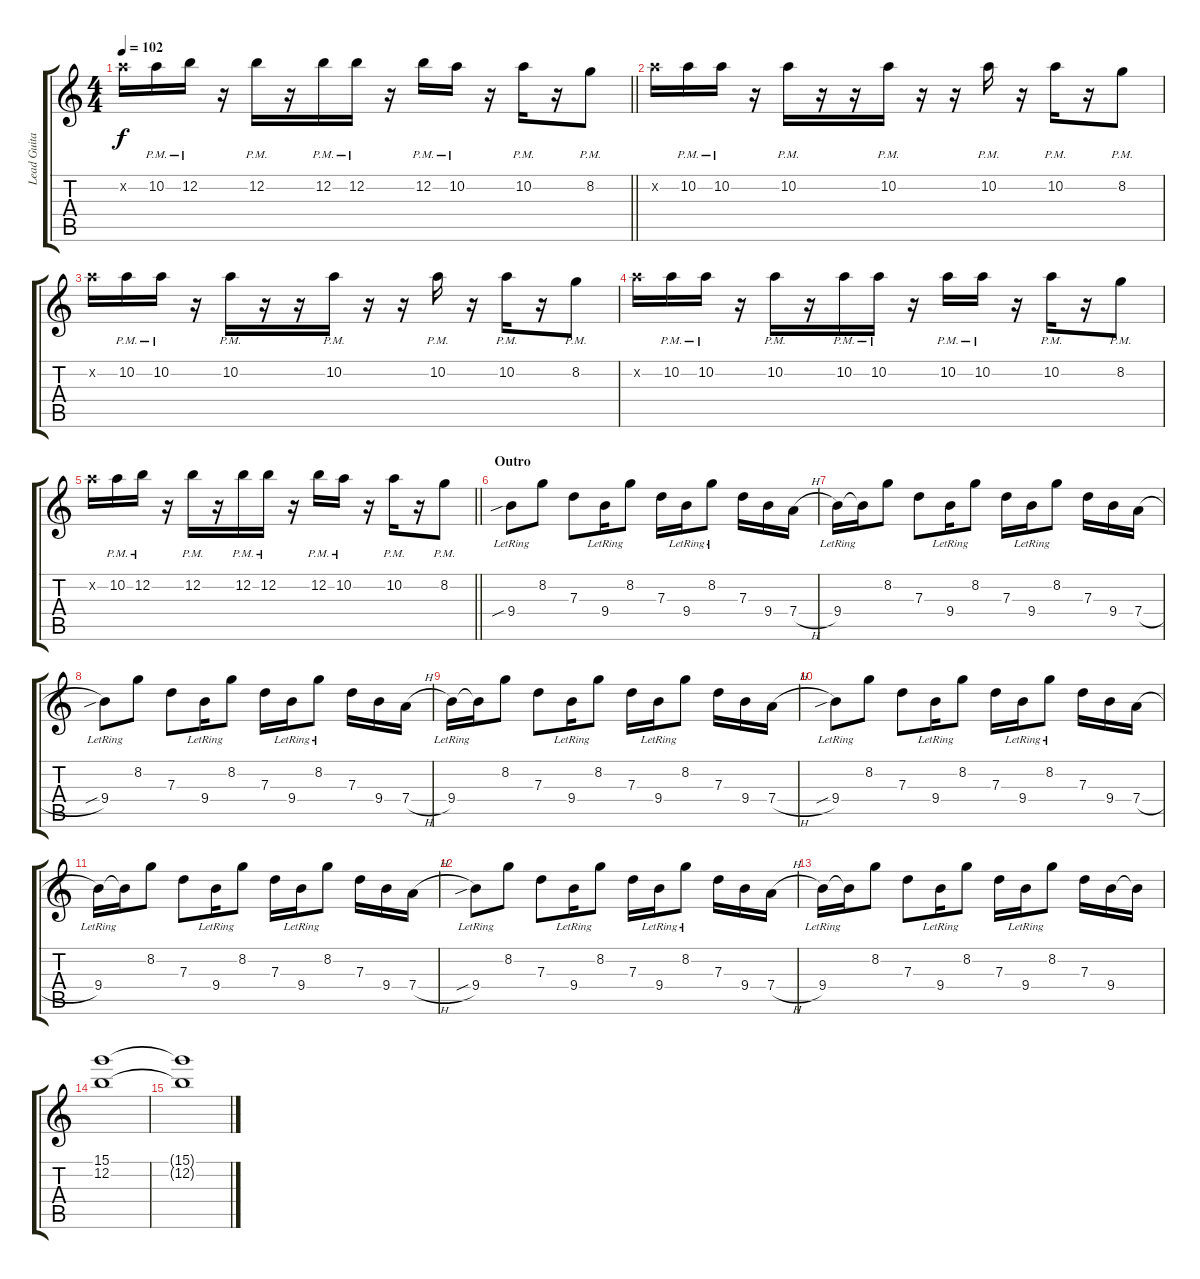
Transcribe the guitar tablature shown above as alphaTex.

\track ("Lead Guitar" "Lead Guita") {instrument overdrivenguitar}
\staff {score tabs}
\tuning (E4 B3 G3 D3 A2 E2) {hide}
\ts (4 4)
\tempo 102
\clef g2
\barLineRight lightlight
\ks c
10.2{x}.16{dy f} 10.2{pm}.16 12.2{pm}.16 r.16 12.2{pm}.16 r.16 12.2{pm}.16 12.2{pm}.16 r.16 12.2{pm}.16 10.2{pm}.16 r.16 10.2{pm}.16 r.16 8.2{pm}.8 |
10.2{x}.16 10.2{pm}.16 10.2{pm}.16 r.16 10.2{pm}.16 r.16 r.16 10.2{pm}.16 r.16 r.16 10.2{pm}.16 r.16 10.2{pm}.16 r.16 8.2{pm}.8 |
10.2{x}.16 10.2{pm}.16 10.2{pm}.16 r.16 10.2{pm}.16 r.16 r.16 10.2{pm}.16 r.16 r.16 10.2{pm}.16 r.16 10.2{pm}.16 r.16 8.2{pm}.8 |
10.2{x}.16 10.2{pm}.16 10.2{pm}.16 r.16 10.2{pm}.16 r.16 10.2{pm}.16 10.2{pm}.16 r.16 10.2{pm}.16 10.2{pm}.16 r.16 10.2{pm}.16 r.16 8.2{pm}.8 |
\barLineRight lightlight
10.2{x}.16 10.2{pm}.16 12.2{pm}.16 r.16 12.2{pm}.16 r.16 12.2{pm}.16 12.2{pm}.16 r.16 12.2{pm}.16 10.2{pm}.16 r.16 10.2{pm}.16 r.16 8.2{pm}.8 |
\section ("" "Outro")
9.4{sib lr}.8{volume 9} 8.2.8 7.3.8 9.4{lr}.16 8.2.8 7.3.16 9.4{lr}.16 8.2{lr}.8 7.3.16 9.4.16 7.4{h}.16 |
9.4{lr}.16 9.4{t}.16 8.2.8 7.3.8 9.4{lr}.16 8.2.8 7.3.16 9.4{lr}.16 8.2.8 7.3.16 9.4.16 7.4{h}.16 |
9.4{sib lr}.8 8.2.8 7.3.8 9.4{lr}.16 8.2.8 7.3.16 9.4{lr}.16 8.2{lr}.8 7.3.16 9.4.16 7.4{h}.16 |
9.4{lr}.16 9.4{t}.16 8.2.8 7.3.8 9.4{lr}.16 8.2.8 7.3.16 9.4{lr}.16 8.2.8 7.3.16 9.4.16 7.4{h}.16 |
9.4{sib lr}.8 8.2.8 7.3.8 9.4{lr}.16 8.2.8 7.3.16 9.4{lr}.16 8.2{lr}.8 7.3.16 9.4.16 7.4{h}.16 |
9.4{lr}.16 9.4{t}.16 8.2.8 7.3.8 9.4{lr}.16 8.2.8 7.3.16 9.4{lr}.16 8.2.8 7.3.16 9.4.16 7.4{h}.16 |
9.4{sib lr}.8 8.2.8 7.3.8 9.4{lr}.16 8.2.8 7.3.16 9.4{lr}.16 8.2{lr}.8 7.3.16 9.4.16 7.4{h}.16 |
9.4{lr}.16 9.4{t}.16 8.2.8 7.3.8 9.4{lr}.16 8.2.8 7.3.16 9.4{lr}.16 8.2.8 7.3.16 9.4.16 9.4{t}.16 |
(15.1 12.2).1{volume 0} |
(15.1{t} 12.2{t}).1
